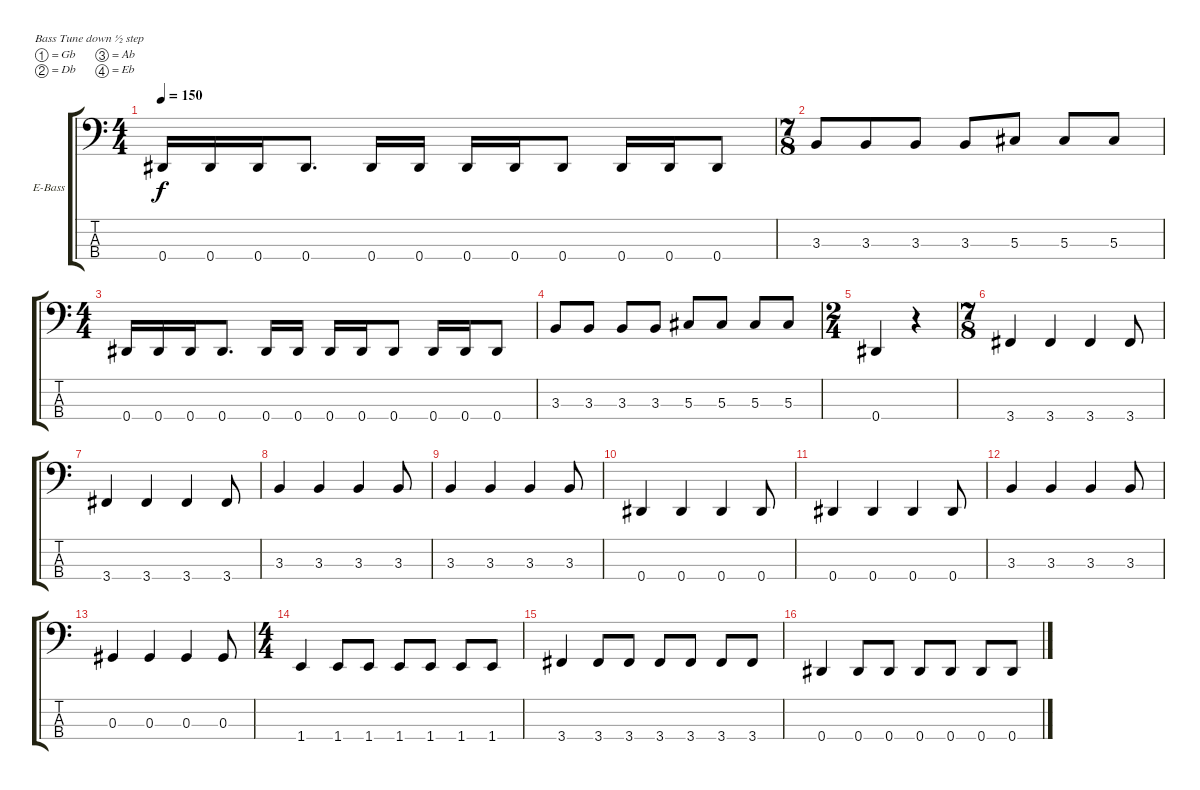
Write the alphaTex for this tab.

\bracketExtendMode groupsimilarinstruments
\firstSystemTrackNameOrientation horizontal
\otherSystemsTrackNameOrientation horizontal
\track ("Arif Mirabdolbaghi" "E-Bass") {solo instrument electricbassfinger}
\staff {score tabs}
\tuning (Gb2 Db2 Ab1 Eb1)
\ts (4 4)
\tempo 150
\clef f4
\ks c
0.4.16{dy f} 0.4.16 0.4.16 0.4.8{d} 0.4.16 0.4.16 0.4.16 0.4.16 0.4.8 0.4.16 0.4.16 0.4.8 |
\ts (7 8)
\beaming (8 3 2 2)
3.3.8 3.3.8 3.3.8 3.3.8 5.3.8 5.3.8 5.3.8 |
\ts (4 4)
\beaming (8 2 2 2 2)
0.4.16 0.4.16 0.4.16 0.4.8{d} 0.4.16 0.4.16 0.4.16 0.4.16 0.4.8 0.4.16 0.4.16 0.4.8 |
3.3.8 3.3.8 3.3.8 3.3.8 5.3.8 5.3.8 5.3.8 5.3.8 |
\ts (2 4)
\beaming (8 2 2)
0.4.4 r.4 |
\ts (7 8)
\beaming (8 3 2 2)
3.4.4 3.4.4 3.4.4 3.4.8 |
3.4.4 3.4.4 3.4.4 3.4.8 |
3.3.4 3.3.4 3.3.4 3.3.8 |
3.3.4 3.3.4 3.3.4 3.3.8 |
0.4.4 0.4.4 0.4.4 0.4.8 |
0.4.4 0.4.4 0.4.4 0.4.8 |
3.3.4 3.3.4 3.3.4 3.3.8 |
0.3.4 0.3.4 0.3.4 0.3.8 |
\ts (4 4)
\beaming (8 2 2 2 2)
1.4.4 1.4.8 1.4.8 1.4.8 1.4.8 1.4.8 1.4.8 |
3.4.4 3.4.8 3.4.8 3.4.8 3.4.8 3.4.8 3.4.8 |
0.4.4 0.4.8 0.4.8 0.4.8 0.4.8 0.4.8 0.4.8
